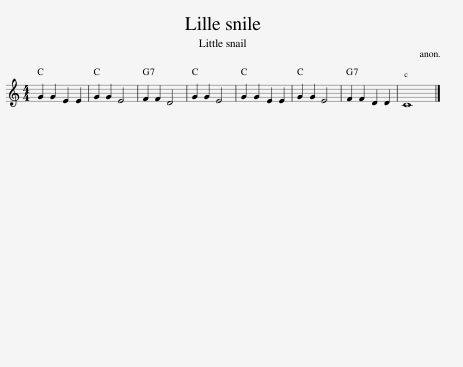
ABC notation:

X:1
L:1/8
M:4/4
I:linebreak $
K:C
V:1 treble
V:1
 G2 G2 E2 E2 | G2 G2 E4 | F2 F2 D4 | G2 G2 E4 | G2 G2 E2 E2 | %5
 G2 G2 E4 | F2 F2 D2 D2 | C8 |] %8
